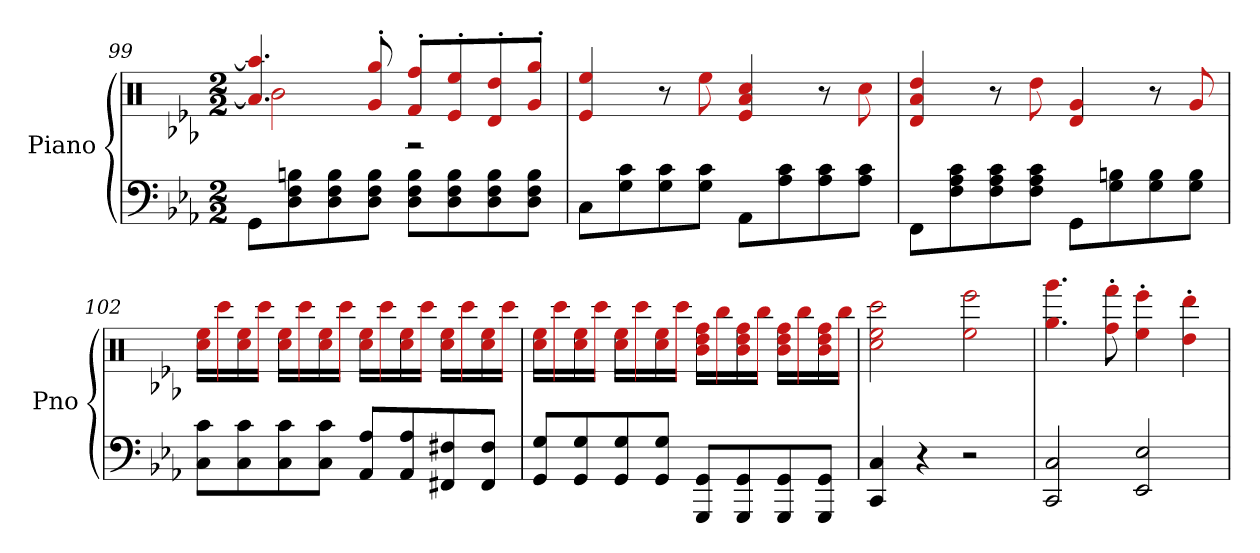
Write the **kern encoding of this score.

**kern	**kern
*part1	*part1
*staff2	*staff1
*I"Piano	*
*I'Pno	*
!!LO:LB:g=z
*clefF4	*clefX
*k[b-e-a-]	*k[b-e-a-]
*M2/2	*M2/2
=99	=99
*	*^
8GG\L	4.a-/] 4.aa-/]	2bn\
8D\ 8F\ 8Bn\	.	.
8D\ 8F\ 8B\	.	.
8D\ 8F\ 8B\J	8g/' 8gg/'	.
8D\ 8F\ 8B\L	8f/' 8ff/'L	2r
8D\ 8F\ 8B\	8e-/' 8ee-/'	.
8D\ 8F\ 8B\	8d/' 8dd/'	.
8D\ 8F\ 8B\J	8g/' 8gg/'J	.
*	*v	*v
=100	=100
8C\L	4e-/ 4ee-/
8G\ 8c\	.
8G\ 8c\	8r
8G\ 8c\J	8ee-\
8AA-\L	4e-/ 4a-/ 4cc/
8A-\ 8c\	.
8A-\ 8c\	8r
8A-\ 8c\J	8cc\
=101	=101
8FF\L	4d/ 4a-/ 4dd/
8F\ 8A-\ 8c\	.
8F\ 8A-\ 8c\	8r
8F\ 8A-\ 8c\J	8dd\
8GG\L	4d/ 4g/
8G\ 8Bn\	.
8G\ 8B\	8r
8G\ 8B\J	8g/
=102	=102
8C\ 8c\L	16cc\ 16ee-\LL
.	16ccc\
8C\ 8c\	16cc\ 16ee-\
.	16ccc\JJ
8C\ 8c\	16cc\ 16ee-\LL
.	16ccc\
8C\ 8c\J	16cc\ 16ee-\
.	16ccc\JJ
8AA-/ 8A-/L	16cc\ 16ee-\LL
.	16ccc\
8AA-/ 8A-/	16cc\ 16ee-\
.	16ccc\JJ
8FF#X/ 8F#X/	16cc\ 16ee-\LL
.	16ccc\
8FF#/ 8F#/J	16cc\ 16ee-\
.	16ccc\JJ
!!LO:PB:g=z
=103	=103
8GG/ 8G/L	16cc\ 16ee-\LL
.	16ccc\
8GG/ 8G/	16cc\ 16ee-\
.	16ccc\JJ
8GG/ 8G/	16cc\ 16ee-\LL
.	16ccc\
8GG/ 8G/J	16cc\ 16ee-\
.	16ccc\JJ
8GGG/ 8GG/L	16bn\ 16dd\ 16ff\LL
.	16bbn\
8GGG/ 8GG/	16b\ 16dd\ 16ff\
.	16bb\JJ
8GGG/ 8GG/	16b\ 16dd\ 16ff\LL
.	16bb\
8GGG/ 8GG/J	16b\ 16dd\ 16ff\
.	16bb\JJ
=104	=104
4CC/ 4C/	2cc\ 2ee-\ 2ccc\
4r	.
2r	2ee-\ 2eee-\
=105	=105
2CC/ 2C/	4.gg\ 4.ggg\
.	8ff\' 8fff\'
2EE-/ 2E-/	4ee-\' 4eee-\'
.	4dd\' 4ddd\'
=	=
*-	*-
